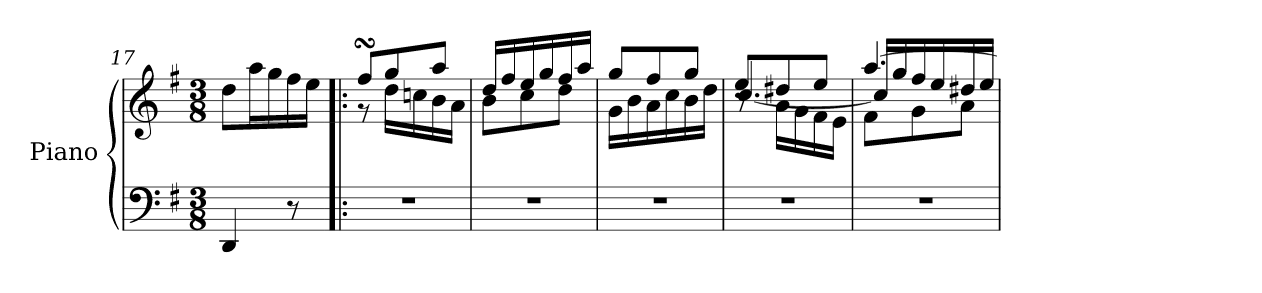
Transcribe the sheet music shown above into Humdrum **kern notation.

**kern	**kern
*part1	*part1
*staff2	*staff1
*I"Piano	*
*I'Pno	*
!!LO:LB:g=z
*clefF4	*clefG2
*k[f#]	*k[f#]
*M3/8	*M3/8
=17	=17
4DD/	8dd\L
.	16aa\L
.	16gg\
8r	16ff#\
.	16ee\JJ
=18!|:	=18!|:
*	*^
4.r	8ff#sSsS/L	8r
.	8gg/	16dd\LL
.	.	16ccn\
.	8aa/J	16b\
.	.	16a\JJ
=19	=19	=19
4.r	16dd/LL	8b\L
.	16ff#/	.
.	16ee/	8cc\
.	16gg/	.
.	16ff#/	8dd\J
.	16aa/JJ	.
=20	=20	=20
4.r	8gg/L	16g\LL
.	.	16b\
.	8ff#/	16a\
.	.	16cc\
.	8gg/J	16b\
.	.	16dd\JJ
=21	=21	=21
*	*	*^
4.r	8ee/L	[4.cc/	8r
.	8dd#X/	.	16a\LL
.	.	.	16g\
.	8ee/J	.	16f#\
.	.	.	16e\JJ
=22	=22	=22	=22
4.r	[4.aa/	8f#\L	16cc/LL]
.	.	.	16gg/
.	.	8g\	16ff#/
.	.	.	16ee/
.	.	8a\J	16dd#X/
.	.	.	16ee/JJ
*	*v	*v	*v
=	=
*-	*-
